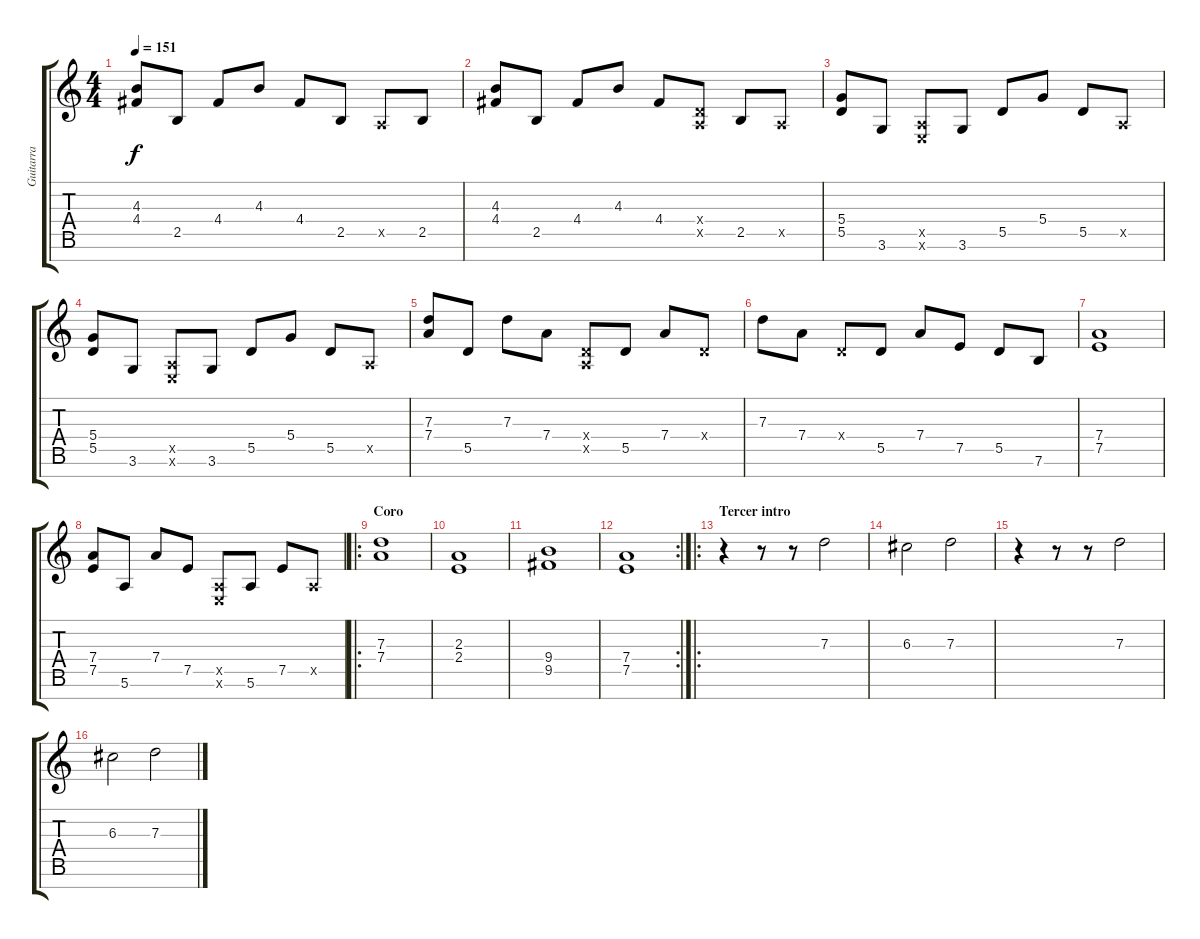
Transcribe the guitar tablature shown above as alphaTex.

\track ("Guitarra" "Guitarra") {instrument distortionguitar}
\staff {score tabs}
\tuning (E4 B3 G3 D3 A2 E2 B1) {hide}
\ts (4 4)
\tempo 151
\clef g2
\ks c
(4.3 4.4).8{dy f volume 9 balance 16 instrument overdrivenguitar} 2.5.8 4.4.8 4.3.8 4.4.8 2.5.8 0.5{x}.8 2.5.8 |
(4.3 4.4).8 2.5.8 4.4.8 4.3.8 4.4.8 (0.4{x} 0.5{x}).8 2.5.8 0.5{x}.8 |
(5.4 5.5).8 3.6.8 (0.5{x} 0.6{x}).8 3.6.8 5.5.8 5.4.8 5.5.8 0.5{x}.8 |
(5.4 5.5).8 3.6.8 (0.5{x} 0.6{x}).8 3.6.8 5.5.8 5.4.8 5.5.8 0.5{x}.8 |
(7.3 7.4).8 5.5.8 7.3.8 7.4.8 (0.4{x} 0.5{x}).8 5.5.8 7.4.8 0.4{x}.8 |
7.3.8 7.4.8 0.4{x}.8 5.5.8 7.4.8 7.5.8 5.5.8 7.6.8 |
(7.4 7.5).1 |
(7.4 7.5).8 5.6.8 7.4.8 7.5.8 (0.5{x} 0.6{x}).8 5.6.8 7.5.8 0.5{x}.8 |
\ro
\section ("" "Coro")
(7.3 7.4).1 |
(2.3 2.4).1 |
(9.4 9.5).1 |
\rc 2
(7.4 7.5).1 |
\ro
\section ("" "Tercer intro")
r.4{volume 15 balance 16 instrument distortionguitar} r.8 r.8 7.3.2 |
6.3.2 7.3.2 |
r.4{volume 14 balance 16 instrument distortionguitar} r.8 r.8 7.3.2 |
6.3.2 7.3.2
